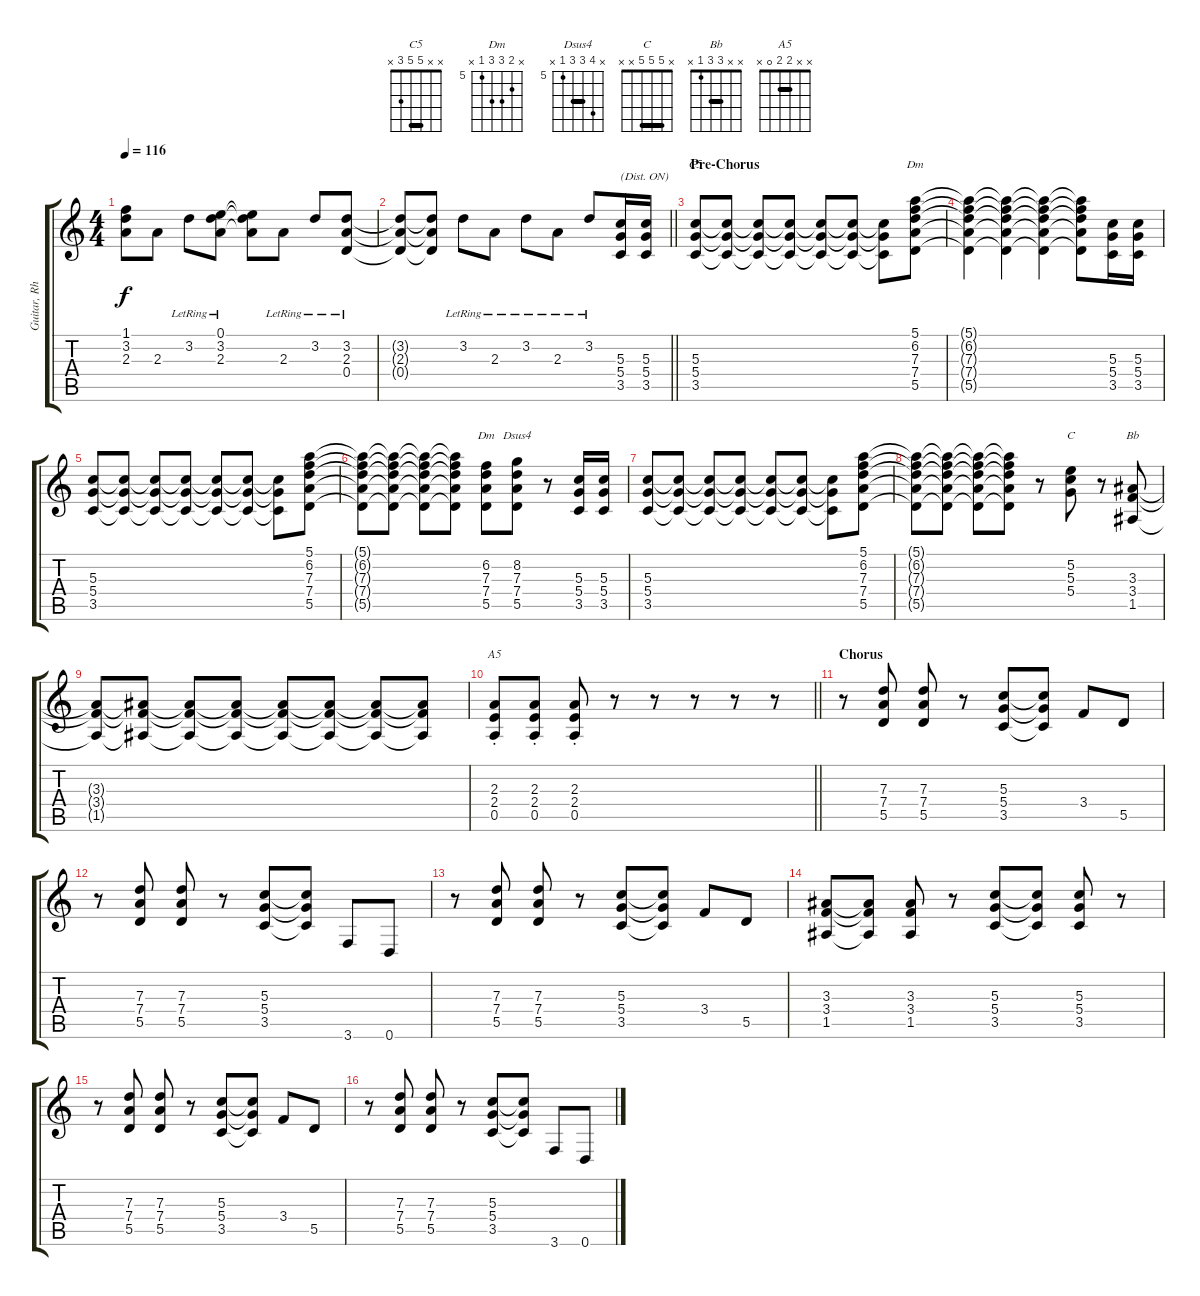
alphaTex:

\track ("Guitar, Rhythm (Drop-D)" "Guitar, Rh") {instrument overdrivenguitar}
\staff {score tabs}
\tuning (E4 B3 G3 D3 A2 D2) {hide}
\chord ("C5" x x 5 5 3 x) {barre 5}
\chord ("Dm" 5 6 7 7 5 x) {firstfret 5 barre 5}
\chord ("Dm" x 6 7 7 5 x) {firstfret 5}
\chord ("Dsus4" x 8 7 7 5 x) {firstfret 5 barre 7}
\chord ("C" x 5 5 5 x x) {barre 5}
\chord ("Bb" x x 3 3 1 x) {barre 3}
\chord ("A5" x x 2 2 0 x) {barre 2}
\ts (4 4)
\tempo 116
\clef g2
\ks c
(1.1{t} 3.2{t} 2.3{t}).8{dy f} 2.3.8 3.2{lr}.8 (0.1{lr} 3.2{lr} 2.3{lr}).8 (0.1{t} 3.2{t} 2.3{t}).8 2.3{lr}.8 3.2{lr}.8 (3.2{lr} 2.3{lr} 0.4{lr}).8 |
\barLineRight lightlight
(3.2{t} 2.3{t} 0.4{t}).8 (3.2{t} 2.3{t} 0.4{t}).8 3.2{lr}.8 2.3{lr}.8 3.2{lr}.8 2.3{lr}.8 3.2{lr}.8 (5.3 5.4 3.5).16{txt "(Dist. ON)" instrument overdrivenguitar} (5.3 5.4 3.5).16 |
\section ("" "Pre-Chorus")
(5.3 5.4 3.5).8{ch "C5"} (5.3{t} 5.4{t} 3.5{t}).8 (5.3{t} 5.4{t} 3.5{t}).8 (5.3{t} 5.4{t} 3.5{t}).8 (5.3{t} 5.4{t} 3.5{t}).8 (5.3{t} 5.4{t} 3.5{t}).8 (5.3{t} 5.4{t} 3.5{t}).8 (5.1 6.2 7.3 7.4 5.5).8{ch "Dm"} |
(5.1{t} 6.2{t} 7.3{t} 7.4{t} 5.5{t}).4 (5.1{t} 6.2{t} 7.3{t} 7.4{t} 5.5{t}).4 (5.1{t} 6.2{t} 7.3{t} 7.4{t} 5.5{t}).4 (5.1{t} 6.2{t} 7.3{t} 7.4{t} 5.5{t}).8 (5.3 5.4 3.5).16 (5.3 5.4 3.5).16 |
(5.3 5.4 3.5).8 (5.3{t} 5.4{t} 3.5{t}).8 (5.3{t} 5.4{t} 3.5{t}).8 (5.3{t} 5.4{t} 3.5{t}).8 (5.3{t} 5.4{t} 3.5{t}).8 (5.3{t} 5.4{t} 3.5{t}).8 (5.3{t} 5.4{t} 3.5{t}).8 (5.1 6.2 7.3 7.4 5.5).8 |
(5.1{t} 6.2{t} 7.3{t} 7.4{t} 5.5{t}).8 (5.1{t} 6.2{t} 7.3{t} 7.4{t} 5.5{t}).8 (5.1{t} 6.2{t} 7.3{t} 7.4{t} 5.5{t}).8 (5.1{t} 6.2{t} 7.3{t} 7.4{t} 5.5{t}).8 (6.2 7.3 7.4 5.5).8{ch "Dm"} (8.2 7.3 7.4 5.5).8{ch "Dsus4"} r.8 (5.3 5.4 3.5).16 (5.3 5.4 3.5).16 |
(5.3 5.4 3.5).8 (5.3{t} 5.4{t} 3.5{t}).8 (5.3{t} 5.4{t} 3.5{t}).8 (5.3{t} 5.4{t} 3.5{t}).8 (5.3{t} 5.4{t} 3.5{t}).8 (5.3{t} 5.4{t} 3.5{t}).8 (5.3{t} 5.4{t} 3.5{t}).8 (5.1 6.2 7.3 7.4 5.5).8 |
(5.1{t} 6.2{t} 7.3{t} 7.4{t} 5.5{t}).8 (5.1{t} 6.2{t} 7.3{t} 7.4{t} 5.5{t}).8 (5.1{t} 6.2{t} 7.3{t} 7.4{t} 5.5{t}).8 (5.1{t} 6.2{t} 7.3{t} 7.4{t} 5.5{t}).8 r.8 (5.2 5.3 5.4).8{ch "C"} r.8 (3.3 3.4 1.5).8{ch "Bb"} |
(3.3{t} 3.4{t} 1.5{t}).8 (3.3{t} 3.4{t} 1.5{t}).8 (3.3{t} 3.4{t} 1.5{t}).8 (3.3{t} 3.4{t} 1.5{t}).8 (3.3{t} 3.4{t} 1.5{t}).8 (3.3{t} 3.4{t} 1.5{t}).8 (3.3{t} 3.4{t} 1.5{t}).8 (3.3{t} 3.4{t} 1.5{t}).8 |
\barLineRight lightlight
(2.3{st} 2.4{st} 0.5{st}).8{ch "A5"} (2.3{st} 2.4{st} 0.5{st}).8 (2.3{st} 2.4{st} 0.5{st}).8 r.8 r.8 r.8 r.8 r.8 |
\section ("" "Chorus")
r.8 (7.3 7.4 5.5).8 (7.3 7.4 5.5).8 r.8 (5.3 5.4 3.5).8 (5.3{t} 5.4{t} 3.5{t}).8 3.4.8 5.5.8 |
r.8 (7.3 7.4 5.5).8 (7.3 7.4 5.5).8 r.8 (5.3 5.4 3.5).8 (5.3{t} 5.4{t} 3.5{t}).8 3.6.8 0.6.8 |
r.8 (7.3 7.4 5.5).8 (7.3 7.4 5.5).8 r.8 (5.3 5.4 3.5).8 (5.3{t} 5.4{t} 3.5{t}).8 3.4.8 5.5.8 |
(3.3 3.4 1.5).8 (3.3{t} 3.4{t} 1.5{t}).8 (3.3 3.4 1.5).8 r.8 (5.3 5.4 3.5).8 (5.3{t} 5.4{t} 3.5{t}).8 (5.3 5.4 3.5).8 r.8 |
r.8 (7.3 7.4 5.5).8 (7.3 7.4 5.5).8 r.8 (5.3 5.4 3.5).8 (5.3{t} 5.4{t} 3.5{t}).8 3.4.8 5.5.8 |
r.8 (7.3 7.4 5.5).8 (7.3 7.4 5.5).8 r.8 (5.3 5.4 3.5).8 (5.3{t} 5.4{t} 3.5{t}).8 3.6.8 0.6.8
